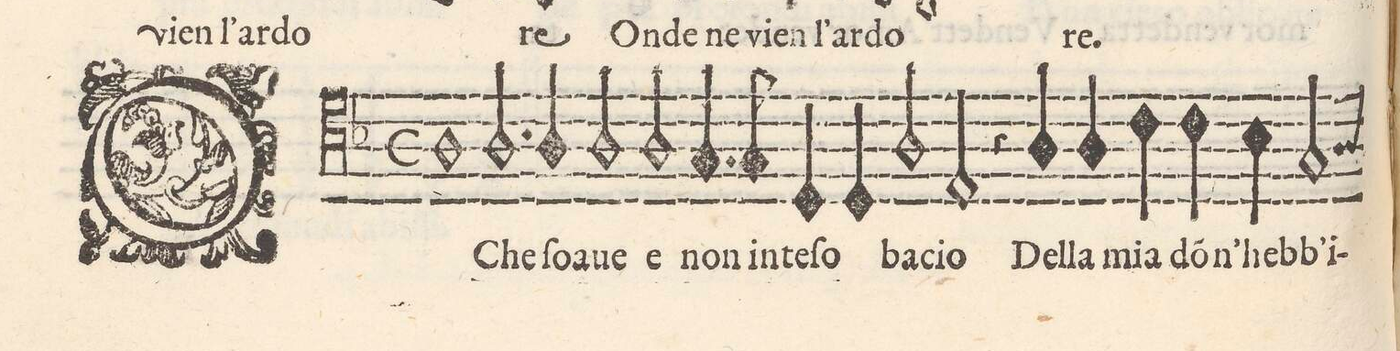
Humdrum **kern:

**kern	**text
*I"TENORE	*
*clefC4	*
*k[b-]	*
*met(C)	*
*M2/1	*
1A	O
2.A/	Che
4A/	ſo-
=2-	=2-
2A/	-a-
2A/	ue e
4.G/	non
8G/	in-
4D/	-te-
4D/	-ſo
=3-	=3-
2A/	ba-
2E/	-cio
4r	.
4A/	Del-
4A/	-la
4c\	mia
=4-	=4-
4c\	dõ(n)-
4B-\	-n(a)'heb-
2G/	-b'i-
*custos:A	*
*-	*-
